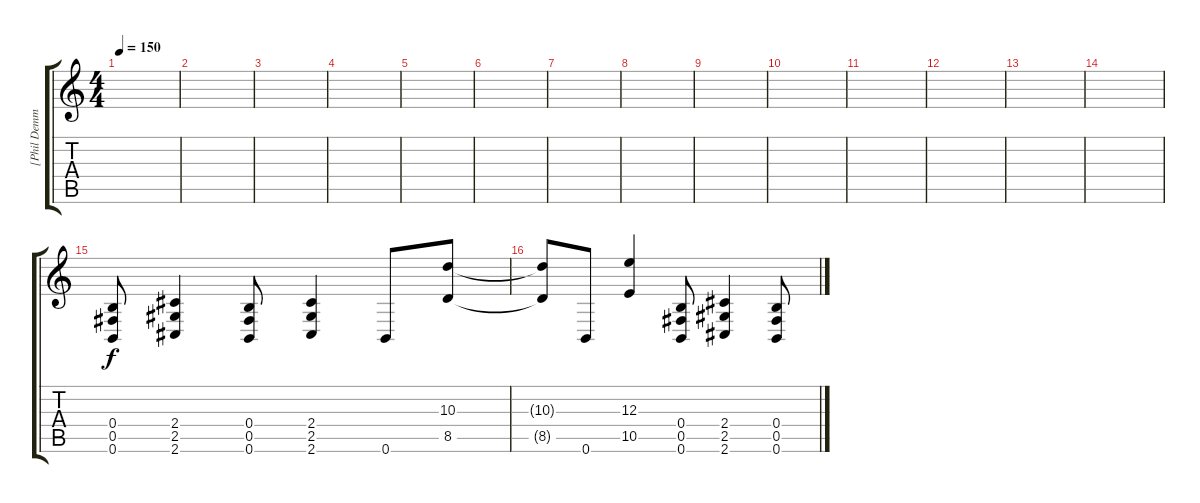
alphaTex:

\track ("[Phil Demmel] Guitar" "[Phil Demm") {instrument distortionguitar}
\staff {score tabs}
\tuning (Db4 Ab3 E3 B2 Gb2 B1) {hide}
\ts (4 4)
\tempo 150
\clef g2
\ks c
|
|
|
|
|
|
|
|
|
|
|
|
|
|
(0.4 0.5 0.6).8 (2.4 2.5 2.6).4 (0.4 0.5 0.6).8 (2.4 2.5 2.6).4 0.6.8 (10.3 8.5).8 |
(10.3{t} 8.5{t}).8 0.6.8 (12.3 10.5).4 (0.4 0.5 0.6).8 (2.4 2.5 2.6).4 (0.4 0.5 0.6).8
